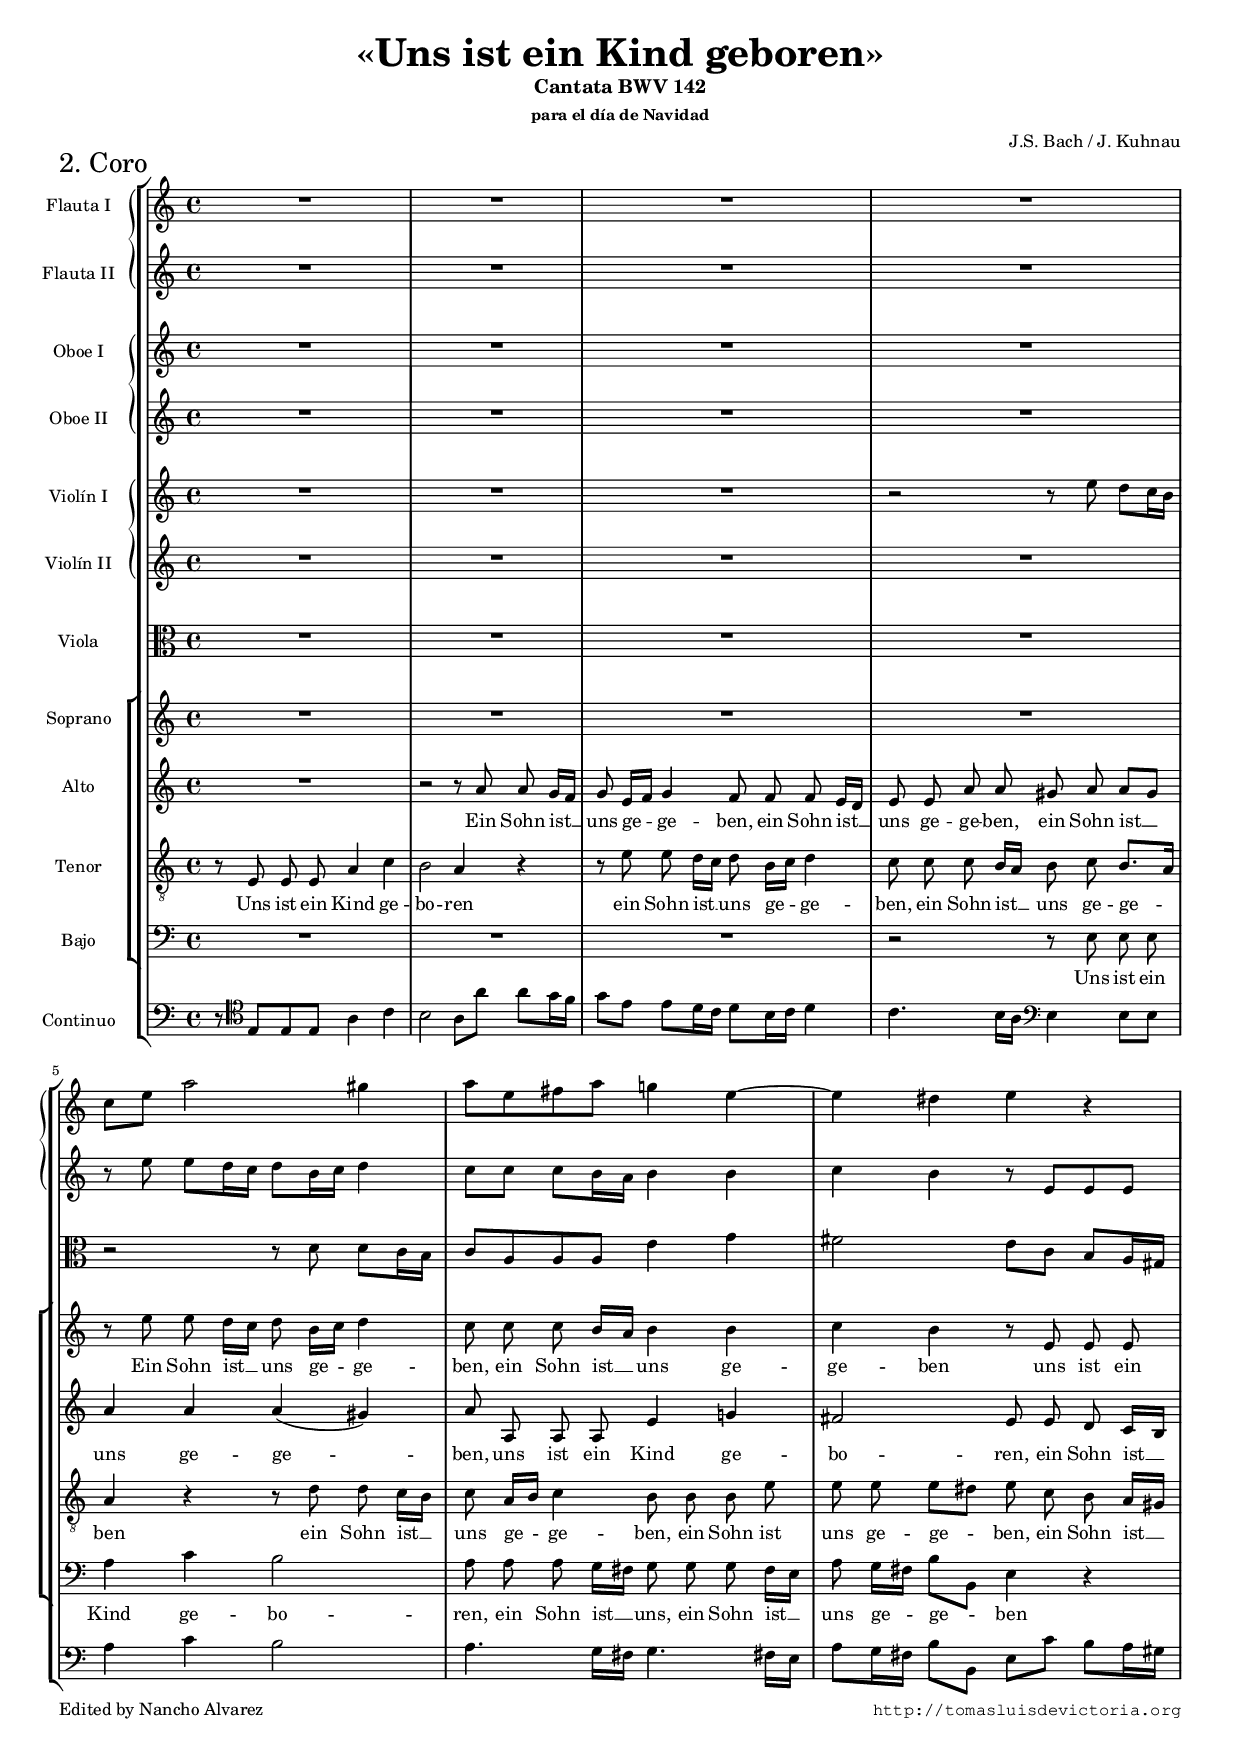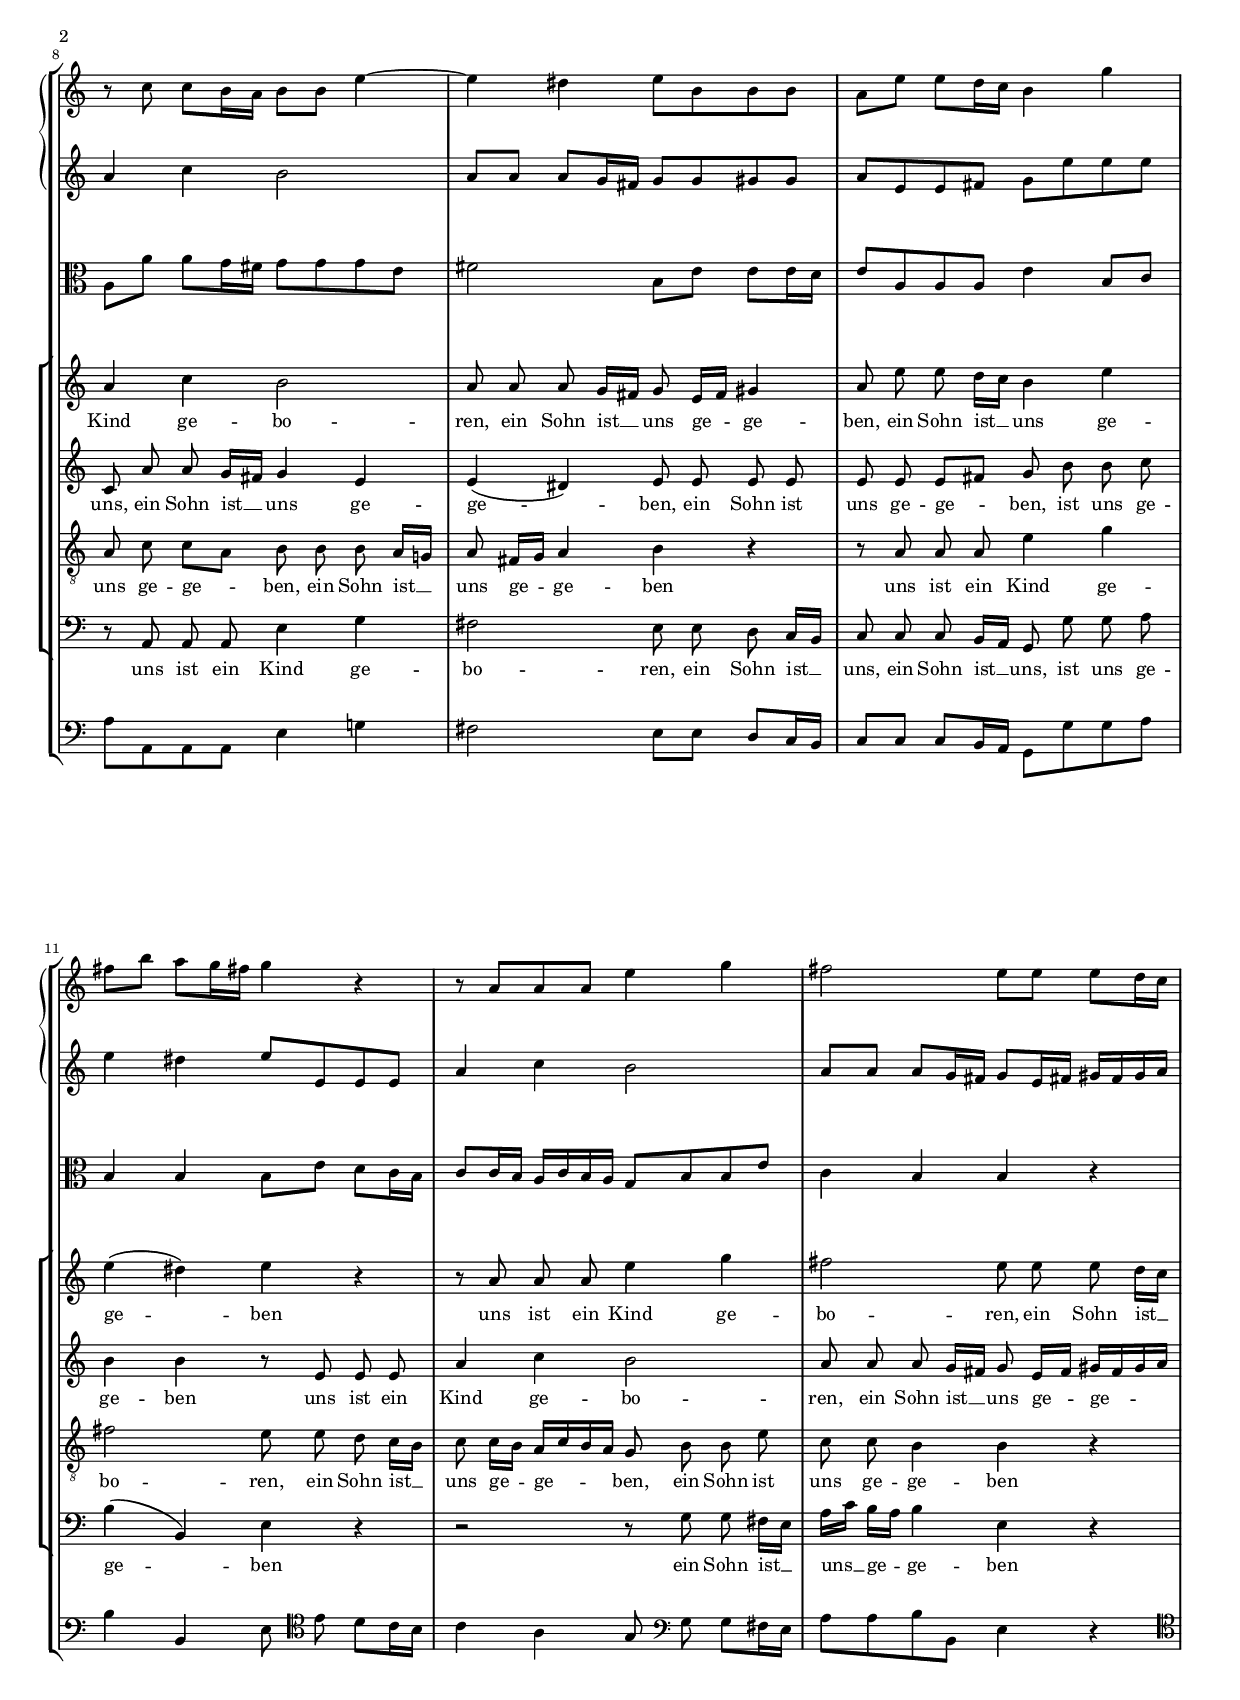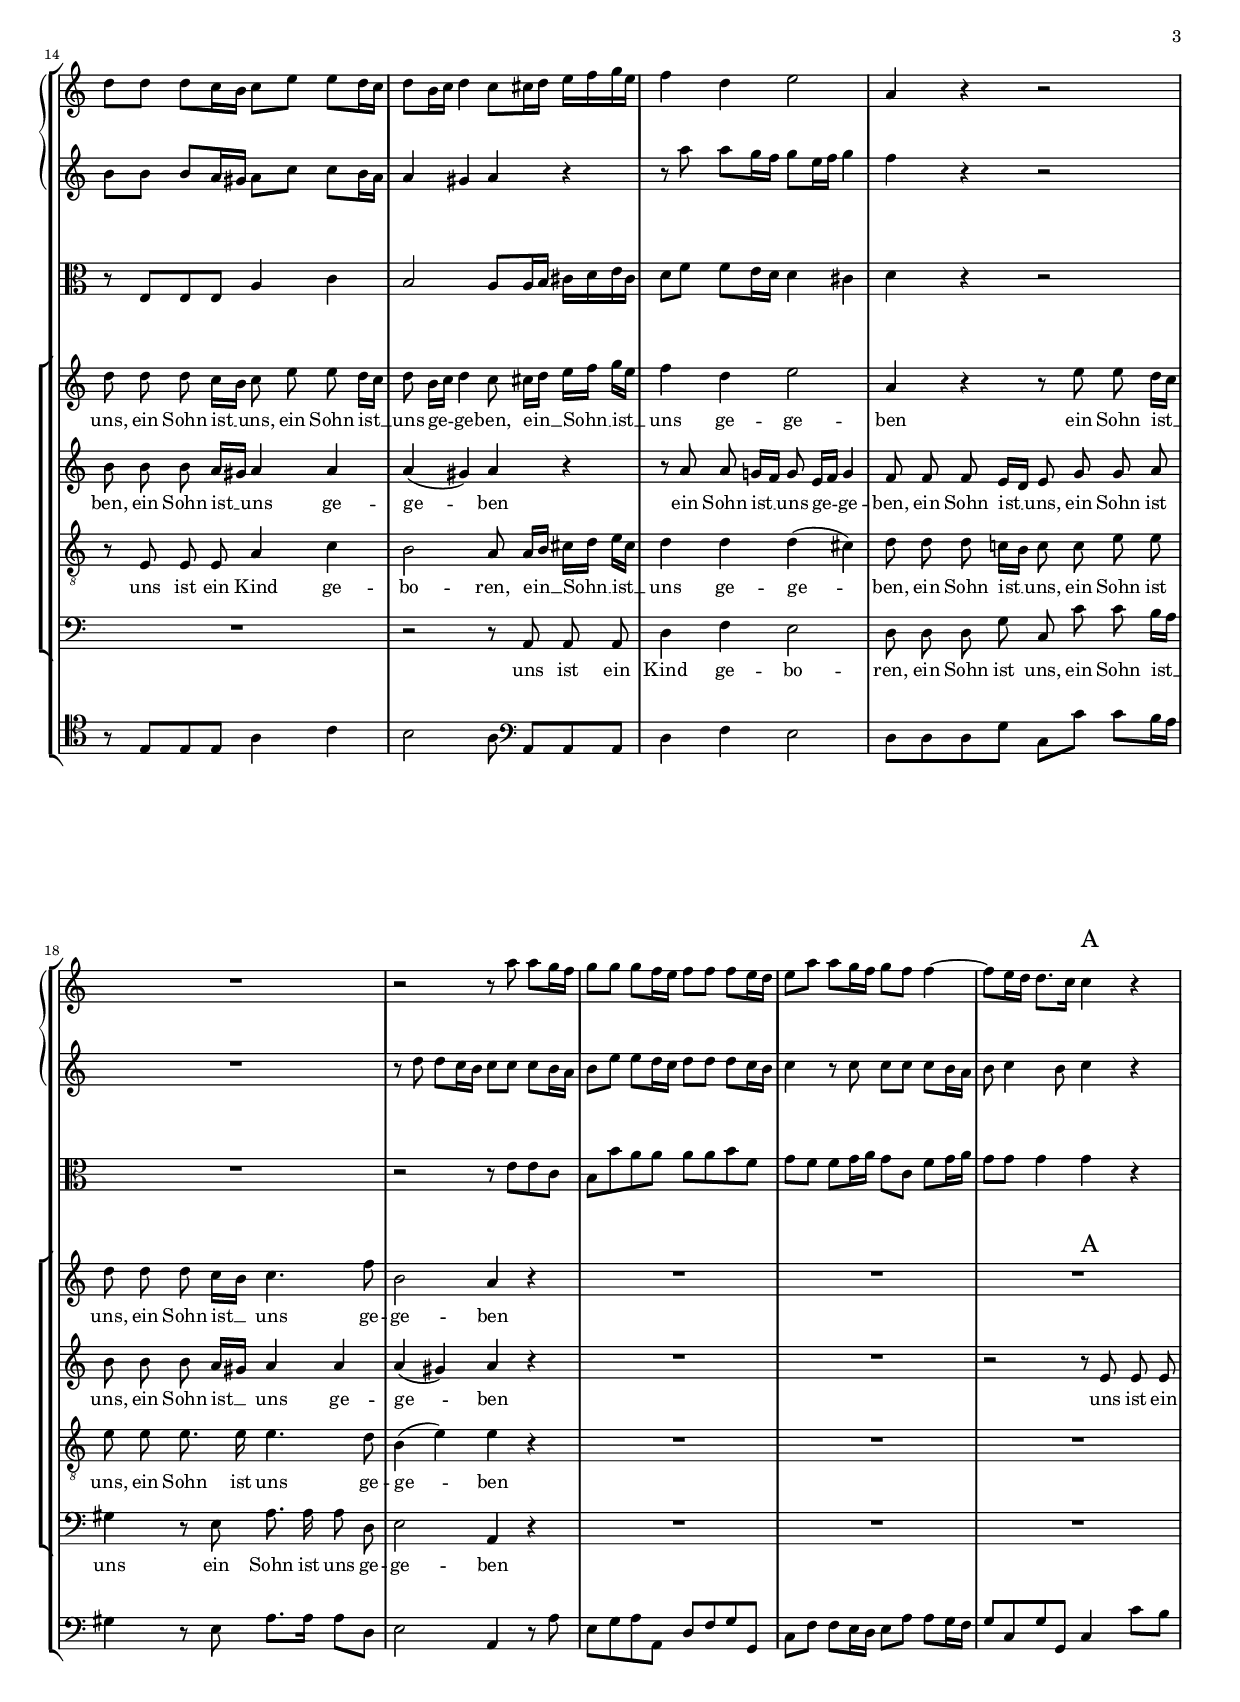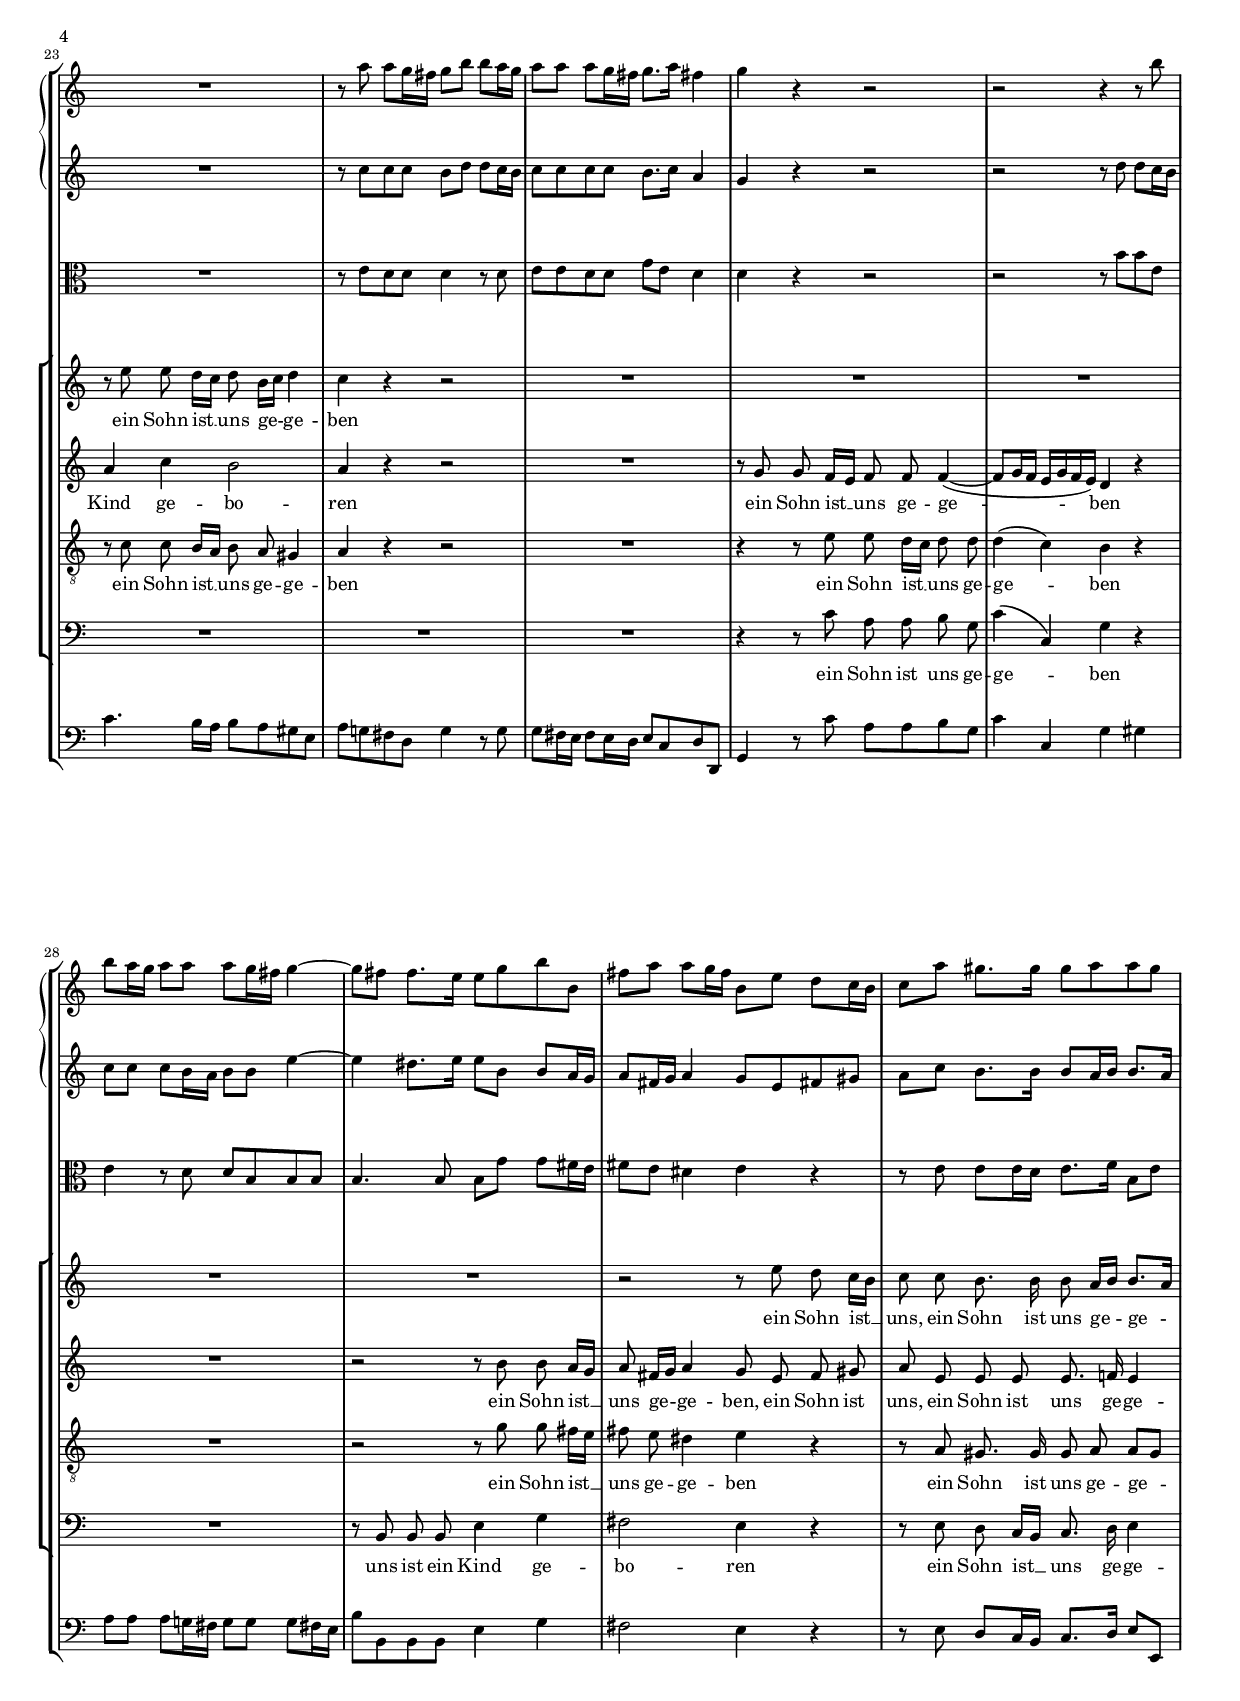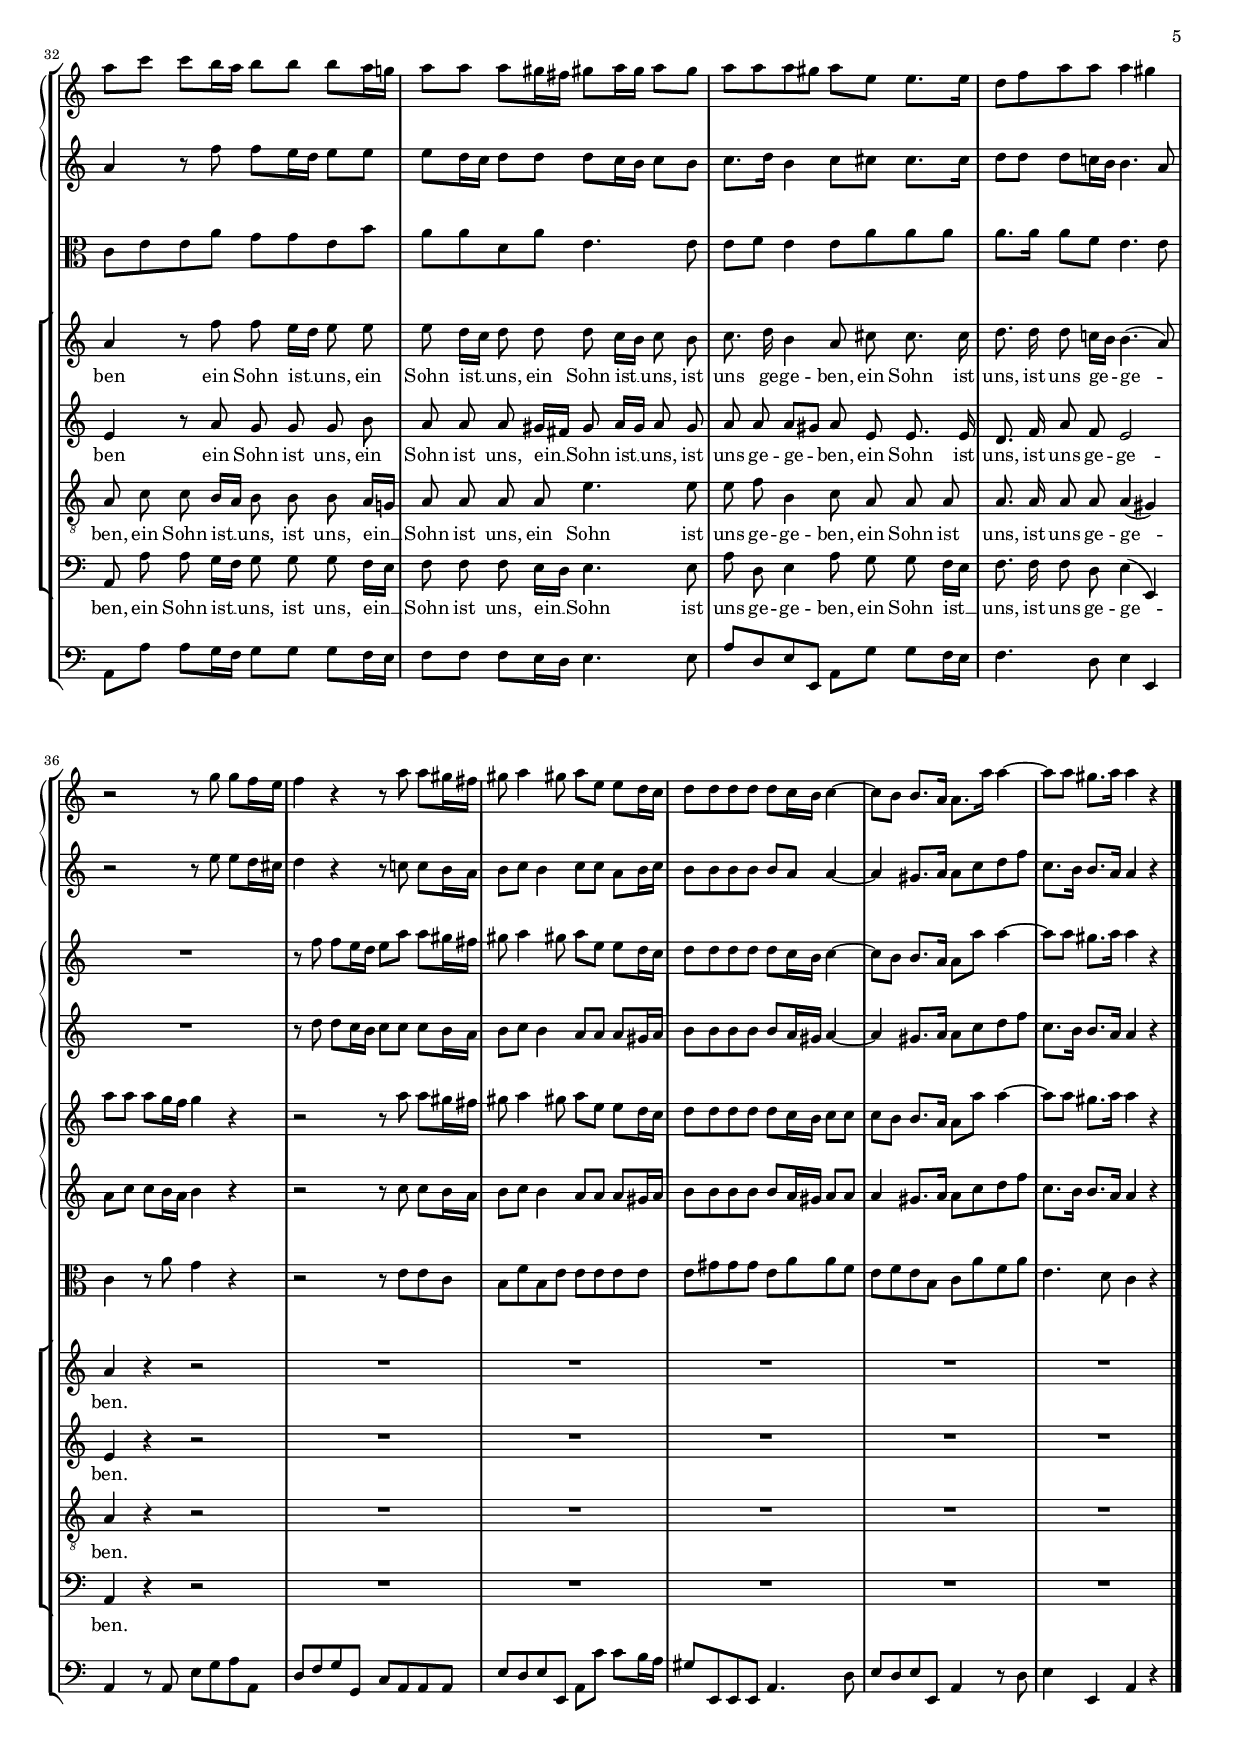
\version "2.11.34"

#(set-default-paper-size "a4")
#(set-global-staff-size 15)
#(ly:set-option 'point-and-click #f)
%nomobile

ss=\once \set suggestAccidentals = ##t


\header {
	subtitle=\markup{"Cantata BWV 142"}
        title=\markup{\bigger \bigger \bigger "«Uns ist ein Kind geboren»" }
        subsubtitle="para el día de Navidad"
        piece=\markup{\bigger \bigger \bigger \bigger "2. Coro"}
        composer="J.S. Bach / J. Kuhnau"
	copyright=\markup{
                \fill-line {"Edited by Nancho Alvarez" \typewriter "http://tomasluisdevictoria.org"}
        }
%       tagline=""

}

global={\key a \minor \time 4/4 \skip 1*41 \bar "|." }


flauta={
		R1*4/4 |
	R1*4/4 |
	R1*4/4 |
	R1*4/4 |
%5
	R1*4/4 |
	R1*4/4 |
	R1*4/4 |
	R1*4/4 |
	R1*4/4 |
%10
	R1*4/4 |
	R1*4/4 |
	R1*4/4 |
	R1*4/4 |
	R1*4/4 |
%15
	R1*4/4 |
	R1*4/4 |
	R1*4/4 |
	R1*4/4 |
	R1*4/4 |
%20
	R1*4/4 |
	R1*4/4 |
	R1*4/4 |
	R1*4/4 |
	R1*4/4 |
%25
	R1*4/4 |
	R1*4/4 |
	R1*4/4 |
	R1*4/4 |
	R1*4/4 |
%30
	R1*4/4 |
	R1*4/4 |
	R1*4/4 |
	R1*4/4 |
	R1*4/4^\markup{"Flauta I"} |
%35
	R1*4/4 |
	r2 r8 g'' \noBeam g'' f''16 e'' |
	f''4 r r8 a'' \noBeam a'' gis''16 fis'' |
	gis''8 a''4 gis''!8 a''[ e''] e'' d''16 c'' |
	d''8 d'' d'' d'' d'' c''16 b' c''4 ~ |
%40
	c''8[ b'] b'8. a'16 a'8. a''16 a''4 ~ |
	a''8[ a''] gis''8. a''16 a''4 r
}

flautados={
	R1*4/4 |
	R1*4/4 |
	R1*4/4 |
	R1*4/4 |
%5
	R1*4/4 |
	R1*4/4 |
	R1*4/4 |
	R1*4/4 |
	R1*4/4 |
%10
	R1*4/4 |
	R1*4/4 |
	R1*4/4 |
	R1*4/4 |
	R1*4/4 |
%15
	R1*4/4 |
	R1*4/4 |
	R1*4/4 |
	R1*4/4 |
	R1*4/4 |
%20
	R1*4/4 |
	R1*4/4 |
	R1*4/4 |
	R1*4/4 |
	R1*4/4 |
%25
	R1*4/4 |
	R1*4/4 |
	R1*4/4 |
	R1*4/4 |
	R1*4/4 |
%30
	R1*4/4 |
	R1*4/4 |
	R1*4/4 |
	R1*4/4 |
	R1*4/4^\markup{"Flauta II"} |
%35
	R1*4/4 |
	r2 r8 e'' \noBeam e'' d''16 cis'' |
	d''4 r r8 c''! \noBeam c'' b'16 a' |
	b'8 c'' b'4 c''8[ c''] a' b'16 c'' |
	b'8 b' b' b' b' a' a'4 ~ |
%40
	a' gis'8. a'16 a'8 c'' d'' f'' |
	c''8. b'16 b'8. a'16 a'4 r
}

oboe={
	R1*4/4 |
	R1*4/4 |
	R1*4/4 |
	R1*4/4 |
%5
	R1*4/4 |
	R1*4/4 |
	R1*4/4 |
	R1*4/4 |
	R1*4/4 |
%10
	R1*4/4 |
	R1*4/4 |
	R1*4/4 |
	R1*4/4 |
	R1*4/4 |
%15
	R1*4/4 |
	R1*4/4 |
	R1*4/4 |
	R1*4/4 |
	R1*4/4 |
%20
	R1*4/4 |
	R1*4/4 |
	R1*4/4 |
	R1*4/4 |
	R1*4/4 |
%25
	R1*4/4 |
	R1*4/4 |
	R1*4/4 |
	R1*4/4 |
	R1*4/4 |
%30
	R1*4/4 |
	R1*4/4 |
	R1*4/4 |
	R1*4/4 |
	R1*4/4^\markup{"Oboe I"} |
%35
	R1*4/4 |
	R1*4/4 |
	r8 f'' \noBeam f'' e''16 d'' e''8[ a''] a'' gis''16 fis'' |
	gis''8 a''4 gis''!8 a''[ e''] e'' d''16 c'' |
	d''8 d'' d'' d'' d'' c''16 b' c''4 ~ |
%40
	c''8[ b'] b'8. a'16 a'8 a'' a''4 ~ |
	a''8[ a''] gis''8. a''16 a''4 r
}

oboedos={
	R1*4/4 |
	R1*4/4 |
	R1*4/4 |
	R1*4/4 |
%5
	R1*4/4 |
	R1*4/4 |
	R1*4/4 |
	R1*4/4 |
	R1*4/4 |
%10
	R1*4/4 |
	R1*4/4 |
	R1*4/4 |
	R1*4/4 |
	R1*4/4 |
%15
	R1*4/4 |
	R1*4/4 |
	R1*4/4 |
	R1*4/4 |
	R1*4/4 |
%20
	R1*4/4 |
	R1*4/4 |
	R1*4/4 |
	R1*4/4 |
	R1*4/4 |
%25
	R1*4/4 |
	R1*4/4 |
	R1*4/4 |
	R1*4/4 |
	R1*4/4 |
%30
	R1*4/4 |
	R1*4/4 |
	R1*4/4 |
	R1*4/4 |
	R1*4/4^\markup{"Oboe II"} |
%35
	R1*4/4 |
	R1*4/4 |
	r8 d'' \noBeam d'' c''16 b' c''8[ c''] c'' b'16 a' |
	b'8 c'' b'4 a'8[ a'] a' gis'16 a' |
	b'8 b' b' b' b' a'16 gis' a'4 ~ |
%40
	a' gis'8. a'16 a'8 c'' d'' f'' |
	c''8. b'16 b'8. a'16 a'4 r 
}

violin={
	R1*4/4 |
	R1*4/4 |
	R1*4/4 |
	r2 r8 e'' d''[ c''16 b'] |
%5
	c''8 e'' a''2 gis''4 |
	a''8 e'' fis'' a'' g''!4 e'' ~ |
	e'' dis'' e'' r |
	r8 c'' c''[ b'16 a'] b'8 b' e''4 ~ |
	e'' dis'' e''8 b' b' b' |
%10
	a'[ e''] e''[ d''16 c''] b'4 g'' |
	fis''8[ b''] a''[ g''16 fis''!] g''4 r |
	r8 a' a' a' e''4 g'' |
	fis''2 e''8[ e''] e'' d''16 c'' |
	d''8[ d''] d'' c''16 b' c''8[ e''] e'' d''16 c'' |
%15
	d''8 b'16 c'' d''4 c''8 cis''16 d'' e'' f'' g'' e'' |
	f''4 d'' e''2 |
	a'4 r r2 |
	R1*4/4 |
	r2 r8 a'' a''[ g''16 f''] |
%20
	g''8[ g''] g'' f''16 e'' f''8[ f''] f'' e''16 d'' |
	e''8[ a''] a'' g''16 f'' g''8 f'' f''4 ~ |
	f''8 e''16 d'' d''8. c''16 
	\once \override TextScript #'padding = #3
	 c''4^\markup{\bigger \bigger \bigger  "A"} r |
	R1*4/4 |
	r8 a'' a''[ g''16 fis''] g''8[ b''] b'' a''16 g'' |
%25
	a''8[ a''] a'' g''16 fis'' g''8. a''16 fis''!4 |
	g'' r r2 |
	r r4 r8 b'' |
	b'' a''16 g'' a''8 a'' a'' g''16 fis'' g''4 ~ |
	g''8 fis'' fis''8.[ e''16] e''8 g'' b'' b' |
%30
	fis''[ a''] a'' g''16 fis'' b'8[ e''] d'' c''16 b' |
	c''8[ a''] gis''8. gis''16 gis''8 a'' a'' gis'' |
	a''[ c'''] c''' b''16 a'' b''8[ b''] b'' a''16 g''! |
	a''8[ a''] a'' gis''16 fis'' gis''!8 a''16 gis'' a''8 gis'' |
	a'' a'' a'' gis'' a'' e'' e''8.[ e''16] |
%35
	d''8 f'' a'' a'' a''4 gis'' |
	a''8[ a''] a'' g''16 f'' g''4 r |
	r2 r8 a'' \noBeam 	a'' gis''16 fis'' |
	gis''8 a''4 gis''!8 a''[ e''] e'' d''16 c'' |
	d''8 d'' d'' d'' d'' c''16 b' c''8 c'' |
%40
	c''[ b'] b'8. a'16 a'8 a'' a''4 ~ |
	a''8[ a''] gis''8. a''16 a''4 r
}

violindos={
	R1*4/4 |
	R1*4/4 |
	R1*4/4 |
	R1*4/4 |
%5
	r8 e'' e''[ d''16 c''] d''8 b'16 c'' d''4 |
	c''8[ c''] c''[ b'16 a'] b'4 b' |
	c'' b' r8 e' e' e' |
	a'4 c'' b'2 |
	a'8[ a'] a'[ g'16 fis'] g'8 g' gis' gis' |
%10
	a' e' e' fis' g' e'' e'' e'' |
	e''4 dis'' e''8 e' e' e' |
	a'4 c'' b'2 |
	a'8[ a'] a' g'16 fis' g'8 e'16 fis'! gis' fis' gis' a' |
	b'8[ b'] b' a'16 gis' a'8[ c''] c'' b'16 a' |
%15
	a'4 gis' a' r |
	r8 a'' \noBeam a'' g''16 f'' g''8 e''16 f'' g''4 |
	f'' r r2 |
	R1*4/4 |
	r8 d'' \noBeam d'' c''16 b' c''8[ c''] c'' b'16 a' |
%20
	b'8[ e''] e'' d''16 c'' d''8[ d''] d'' c''16 b' |
	c''4 r8 c'' c''[ c''] c'' b'16 a' |
	b'8 c''4 b'8 c''4 r |
	R1*4/4 |
	r8 c'' c'' c'' b'[ d''] d'' c''16 b' |
%25
	c''8 c'' c'' c'' b'8. c''16 a'4 |
	g' r r2 |
	r r8 d'' \noBeam d'' c''16 b' |
	c''8[ c''] c'' b'16 a' b'8 b' e''4 ~ |
	e'' dis''8. e''16 e''8[ b'] b' a'16 g' |
%30
	a'8 fis'16 g' a'4 g'8 e' fis'! gis' |
	a'[ c''] b'8. b'16 b'8 a'16 b' b'8. a'16 |
	a'4 r8 f'' f'' e''16 d'' e''8 e'' |
	e'' d''16 c'' d''8 d'' d'' c''16 b' c''8 b' |
	c''8. d''16 b'4 c''8 cis'' cis''8.[ cis''16] |
%35
	d''8[ d''] d'' c''!16 b' b'4. a'8 |
	a'[ c''] c'' b'16 a' b'4 r |
	r2 r8 c'' \noBeam c'' b'16 a' |
	b'8 c'' b'4 a'8[ a'] a' gis'16 a' |
	b'8 b' b' b' b' a'16 gis' a'8 a' |
%40
	a'4 gis'8. a'16 a'8 c'' d'' f'' |
	c''8. b'16 b'8. a'16 a'4 r
}

viola={
	R1*4/4 |
	R1*4/4 |
	R1*4/4 |
	R1*4/4 |
%5
	r2 r8 d' d'[ c'16 b] |
	c'8 a a a e'4 g' |
	fis'2 e'8[ c'] b[ a16 gis] |
	a8[ a'] a'[ g'16 fis'] g'8 g' g' e' |
	fis'2 b8[ e'] e'[ e'16 d'] |
%10
	e'8 a a a e'4 b8 c' |
	b4 b b8[ e'] d'[ c'16 b] |
	c'8 c'16 b a c' b a g8 b b e' |
	c'4 b b r |
	r8 e e e a4 c' |
%15
	b2 a8 a16 b cis' d' e' cis' |
	d'8[ f'] f' e'16 d' d'4 cis' |
	d' r r2 |
	R1*4/4 |
	r2 r8 e' e' c' |
%20
	b b' a' a' a' a' b' f' |
	g'[ f'] f' g'16 a' g'8[ c'] f' g'16 a' |
	g'8 g' g'4 g' r |
	R1*4/4 |
	r8 e' d' d' d'4 r8 d' |
%25
	e' e' d' d' g' e' d'4 |
	d' r r2 |
	r r8 b' b' e' |
	e'4 r8 d' d' b b b |
	b4. b8 b[ g'] g' fis'16 e' |
%30
	fis'8 e' dis'4 e' r |
	r8 e' \noBeam e' e'16 d' e'8. f'16 b8 e' |
	c' e' e' a' g' g' e' b' |
	a' a' d' a' e'4. e'8 |
	e' f' e'4 e'8 a' a' a' |
%35
	a'8. a'16 a'8 f' e'4. e'8 |
	c'4 r8 a' g'4 r |
	r2 r8 e' e' c' |
	b f' b e' e' e' e' e' |
	e' gis' gis' gis' e' a' a' f' |
%40
	e' f' e' b c' a' f' a' |
	e'4. d'8 c'4 r
}


cantus={
	\set autoBeaming=##f
	R1*4/4 |
	R1*4/4 |
	R1*4/4 |
	R1*4/4 |
%5
	r8 e'' e'' d''16[ c''] d''8 b'16[ c''] d''4 |
	c''8 c'' c'' b'16[ a'] b'4 b' |
	c'' b' r8 e' e' e' |
	a'4 c'' b'2 |
	a'8 a' a' g'16[ fis'] g'8 e'16[ fis'] gis'4 |
%10
	a'8 e'' e'' d''16[ c''] b'4 e'' |
	e''( dis'') e'' r |
	r8 a' a' a' e''4 g'' |
	fis''2 e''8 e'' e'' d''16[ c''] |
	d''8 d'' d'' c''16[ b'] c''8 e'' e'' d''16[ c''] |
%15
	d''8 b'16[ c''] d''4 c''8 cis''16[ d''] e''[ f''] g''[ e''] |
	f''4 d'' e''2 |
	a'4 r r8 e'' e'' d''16[ c''] |
	d''8 d'' d'' c''16[ b'] c''4. f''8 |
	b'2 a'4 r |
%20
	R1*2 
	\override Staff.TextScript #'padding = #1.5
	<<R1*4/4 {s2 s2^\markup{\bigger \bigger \bigger  "A"}}>>
	r8 e'' e'' d''16[ c''] d''8 b'16[ c''] d''4 |
	c'' r r2 |
%25
	R1*4/4 |
	R1*4/4 |
	R1*4/4 |
	R1*4/4 |
	R1*4/4 |
%30
	r2 r8 e'' d'' c''16[ b'] |
	c''8 c'' b'8. b'16 b'8 a'16[ b'] b'8.[ a'16] |
	a'4 r8 f'' f'' e''16[ d''] e''8 e'' |
	e'' d''16[ c''] d''8 d'' d'' c''16[ b'] c''8 b' |
	c''8. d''16 b'4 a'8 cis'' cis''8. cis''16 |
%35
	d''8. d''16 d''8 c''!16[ b'] b'4.( a'8) |
	a'4 r r2
	R1*5
}

altus={
	\set autoBeaming=##f
	R1*4/4 |
	r2 r8 a' a' g'16[ f'] |
	g'8 e'16[ f'] g'4 f'8 f' f' e'16[ d'] |
	e'8 e' a' a' gis' a' a'[ gis'] |
%5
	a'4 a' a'( gis') |
	a'8 a a a e'4 g'! |
	fis'2 e'8 e' d' c'16[ b] |
	c'8 a' a' g'16[ fis'] g'4 e' |
	e'( dis') e'8 e' e' e' |
%10
	e' e' e'[ fis'] g' b' b' c'' |
	b'4 b' r8 e' e' e' |
	a'4 c'' b'2 |
	a'8 a' a' g'16[ fis'] g'8 e'16[ fis'] gis'[ fis' gis' a'] |
	b'8 b' b' a'16[ gis'] a'4 a' |
%15
	a'( gis') a' r |
	r8 a' a' g'!16[ f'] g'8 e'16[ f'] g'4 |
	f'8 f' f' e'16[ d'] e'8 g' g' a' |
	b' b' b' a'16[ gis'] a'4 a' |
	a'( gis') a' r |
%20
	R1*2
	r2 r8 e' e' e' |
	a'4 c'' b'2 |
	a'4 r r2 |
%25
	R1*4/4 |
	r8 g' g' f'16[ e'] f'8 f' f'4( ~ |
	f'8[ g'16 f'] e'[ g' f' e']) d'4 r |
	R1*4/4 |
	r2 r8 b' b' a'16[ g'] |
%30
	a'8 fis'16[ g'] a'4 g'8 e' fis' gis' |
	a' e' e' e' e'8. f'!16 e'4 |
	e' r8 a' g' g' g' b' |
	a' a' a' gis'16[ fis'] gis'8 a'16[ gis'] a'8 gis' |
	a' a' a'[ gis'] a' e' e'8. e'16 |
%35
	d'8. f'16 a'8 f' e'2 |
	e'4 r r2
	R1*5
}

tenor={
	\set autoBeaming=##f
	r8 e e e a4 c' |
	b2 a4 r |
	r8 e' e' d'16[ c'] d'8 b16[ c'] d'4 |
	c'8 c' c' b16[ a] b8 c' b8.[ a16] |
%5
	a4 r r8 d' d' c'16[ b] |
	c'8 a16[ b] c'4 b8 b b e' |
	e' e' e'[ dis'] e' c' b a16[ gis] |
	a8 c' c'[ a] b b b a16[ g!] |
	a8 fis16[ g] a4 b r |
%10
	r8 a a a e'4 g' |
	fis'2 e'8 e' d' c'16[ b] |
	c'8 c'16[ b] a[ c' b a] g8 b b e' |
	c' c' b4 b r |
	r8 e e e a4 c' |
%15
	b2 a8 a16[ b] cis'[ d'] e'[ cis'] |
	d'4 d' d'( cis') |
	d'8 d' d' c'!16[ b] c'8 c' e' e' |
	e' e' e'8. e'16 e'4. d'8 |
	b4( e') e' r |
%20
	R1*2
	R1*4/4 |
	r8 c' c' b16[ a] b8 a gis4 |
	a r r2 |
%25
	R1*4/4 |
	r4 r8 e' e' d'16[ c'] d'8 d' |
	d'4( c') b r |
	R1*4/4 |
	r2 r8 g' g' fis'16[ e'] |
%30
	fis'8 e' dis'4 e' r |
	r8 a gis8. gis16 gis8 a a[ gis] |
	a c' c' b16[ a] b8 b b a16[ g!] |
	a8 a a a e'4. e'8 |
	e' f' b4 c'8 a a a |
%35
	a8. a16 a8 a a4( gis) |
	a r r2
	R1*5
}

bassus={
	\set autoBeaming=##f
	R1*4/4 |
	R1*4/4 |
	R1*4/4 |
	r2 r8 e e e |
%5
	a4 c' b2 |
	a8 a a g16[ fis] g8 g g fis16[ e] |
	a8 g16[ fis] b8[ b,] e4 r |
	r8 a, a, a, e4 g |
	fis2 e8 e d c16[ b,] |
%10
	c8 c c b,16[ a,] g,8 g g a |
	b4( b,) e r |
	r2 r8 g g fis16[ e] |
	a[ c'] b[ a] b4 e r |
	R1*4/4 |
%15
	r2 r8 a, a, a, |
	d4 f e2 |
	d8 d d g c c' c' b16[ a] |
	gis4 r8 e a8. a16 a8 d |
	e2 a,4 r |
%20
	R1*2 
	R1*4/4 |
	R1*4/4 |
	R1*4/4 |
%25
	R1*4/4 |
	r4 r8 c' a a b g |
	c'4( c) g r |
	R1*4/4 |
	r8 b, b, b, e4 g |
%30
	fis2 e4 r |
	r8 e d c16[ b,] c8. d16 e4 |
	a,8 a a g16[ f] g8 g g f16[ e] |
	f8 f f e16[ d] e4. e8 |
	a d e4 a8 g g f16[ e] |
%35
	f8. f16 f8 d e4( e,) |
	a, r r2
	R1*5
}


textocantus=\lyricmode{
Ein Sohn ist __ uns ge -- ge -- ben,
ein Sohn ist __ uns ge -- ge -- ben
uns ist ein Kind ge -- bo -- ren,
ein Sohn ist __ uns ge -- ge -- ben,
ein Sohn ist __ uns ge -- ge -- ben
uns ist ein Kind ge -- bo -- ren,
ein Sohn ist __ uns,
ein Sohn ist __ uns,
ein Sohn ist __ uns ge -- ge -- ben,
ein __ Sohn __ ist __ uns ge -- ge -- ben
ein Sohn ist __ uns,
ein Sohn ist __ uns ge -- ge -- ben
ein Sohn ist __ uns ge -- ge -- ben
ein Sohn ist __ uns,
ein Sohn ist uns ge -- ge -- ben
ein Sohn ist __ uns,
ein Sohn ist __ uns,
ein Sohn ist __ uns,
ist uns ge -- ge -- ben,
ein Sohn ist uns,
ist uns ge -- ge -- ben.
}

textoaltus=\lyricmode{
Ein Sohn ist __ uns ge -- ge -- ben,
ein Sohn ist __ uns ge -- ge -- ben,
ein Sohn ist __ uns ge -- ge -- ben,
uns ist ein Kind ge -- bo -- ren,
ein Sohn ist __ uns,
ein Sohn ist __ uns ge -- ge -- ben,
ein Sohn ist uns ge -- ge -- ben,
ist uns ge -- ge -- ben
uns ist ein Kind ge -- bo -- ren,
ein Sohn ist __ uns ge -- ge -- ben,
ein Sohn ist __ uns ge -- ge -- ben
ein Sohn ist __ uns ge -- ge -- ben,
ein Sohn ist __ uns,
ein Sohn ist uns,
ein Sohn ist __ uns ge -- ge -- ben
uns ist ein Kind ge -- bo -- ren
ein Sohn ist __ uns ge -- ge -- ben
ein Sohn ist __ uns ge -- ge -- ben,
ein Sohn ist uns,
ein Sohn ist uns ge -- ge -- ben
ein Sohn ist uns,
ein Sohn ist uns,
ein __ Sohn ist __ uns,
ist uns ge -- ge -- ben,
ein Sohn ist uns,
ist uns ge -- ge -- ben.
}

textotenor=\lyricmode{
Uns ist ein Kind ge -- bo -- ren
ein Sohn ist __ uns ge -- ge -- ben,
ein Sohn ist __ uns ge -- ge -- ben
ein Sohn ist __ uns ge -- ge -- ben,
ein Sohn ist uns ge -- ge -- ben,
ein Sohn ist __ uns ge -- ge -- ben,
ein Sohn ist __ uns ge -- ge -- ben
uns ist ein Kind ge -- bo -- ren,
ein Sohn ist __ uns ge -- ge -- ben,
ein Sohn ist uns ge -- ge -- ben
uns ist ein Kind ge -- bo -- ren,
ein __ Sohn __ ist __ uns ge -- ge -- ben,
ein Sohn ist __ uns,
ein Sohn ist uns,
ein Sohn ist uns ge -- ge -- ben
ein Sohn ist __ uns ge -- ge -- ben
ein Sohn ist __ uns ge -- ge -- ben
ein Sohn ist __ uns ge -- ge -- ben
ein Sohn ist uns ge -- ge -- ben,
ein Sohn ist __ uns,
ist uns,
ein __ Sohn ist uns,
ein Sohn ist uns ge -- ge -- ben,
ein Sohn ist uns,
ist uns ge -- ge -- ben.
}

textobassus=\lyricmode{
Uns ist ein Kind ge -- bo -- ren,
ein Sohn ist __ uns,
ein Sohn ist __ uns ge -- ge -- ben
uns ist ein Kind ge -- bo -- ren,
ein Sohn ist __ uns,
ein Sohn ist __ uns,
ist uns ge -- ge -- ben
ein Sohn ist __ uns __ ge -- ge -- ben
uns ist ein Kind ge -- bo -- ren,
ein Sohn ist uns,
ein Sohn ist __ uns
ein Sohn ist uns ge -- ge -- ben
ein Sohn ist uns ge -- ge -- ben
uns ist ein Kind ge -- bo -- ren
ein Sohn ist __ uns ge -- ge -- ben,
ein Sohn ist __ uns,
ist uns,
ein __ Sohn ist uns,
ein __ Sohn ist uns ge -- ge -- ben,
ein Sohn ist __ uns,
ist uns ge -- ge -- ben.
}


continuo={
	r8
	 \clef "tenor"
	 e e e a4 c' |
	b2 a8[ a'] a'[ g'16 f'] |
	g'8[ e'] e'[ d'16 c'] d'8 b16 c' d'4 |
	c'4. b16 a \clef "bass" e4 e8 e |
%5
	a4 c' b2 |
	a4. g16 fis g4. fis!16 e |
	a8 g16 fis b8 b, e c' b[ a16 gis] |
	a8 a, a, a, e4 g! |
	fis2 e8[ e] d[ c16 b,] |
%10
	c8[ c] c[ b,16 a,] g,8 g g a |
	b4 b, e8 \noBeam \clef "tenor" e' d'[ c'16 b] |
	c'4 a g8 \noBeam \clef "bass" g g[ fis16 e] |
	a8 a b b, e4 r |
	\clef "tenor" r8 e e e a4 c' |
%15
	b2 a8 \noBeam \clef "bass" a, a, a, |
	d4 f e2 |
	d8 d d g c c' c'[ b16 a] |
	gis4 r8 e a8. a16 a8 d |
	e2 a,4 r8 a |
%20
	e g a a, d f g g, |
	c[ f] f e16 d e8[ a] a g16 f |
	g8 c g g, c4 c'8 b |
	c'4. b16 a b8 a gis e |
	a g! fis d g4 r8 g |
%25
	g fis16 e fis8 e16 d e8 c d d, |
	g,4 r8 c' a a b g |
	c'4 c g gis |
	a8[ a] a g!16 fis g8[ g] g fis!16 e |
	b8 b, b, b, e4 g |
%30
	fis2 e4 r |
	r8 e \noBeam d c16 b, c8. d16 e8 e, |
	a,[ a] a g16 f g8[ g] g f16 e |
	f8[ f] f e16 d e4. e8 |
	a d e e, a,[ g] g f16 e |
%35
	f4. d8 e4 e, |
	a, r8 a, e g a a, |
	d f g g, c a, a, a, |
	e d e e, a,[ c'] c' b16 a |
	gis8 e, e, e, a,4. d8 |
%40
	e d e e, a,4 r8 d |
	e4 e, a, r
}


\score {
\new StaffGroup<<

\new GrandStaff<<
	\new Staff <<\global
	\new Voice="v11" {
		\set Staff.instrumentName="Flauta I " 
		\clef "treble"
		\flauta }
	>>

	\new Staff << \global
	\new Voice="v22" {
		\set Staff.instrumentName="Flauta II "
		\clef "treble" 
		\flautados }
	>>
>>

\new GrandStaff<<
	
	\new Staff <<\global
	\new Voice="v33" {
		\set Staff.instrumentName="Oboe I "
		\clef "treble"
		\oboe }
	>>
	

	\new Staff <<\global
	\new Voice="v44" {
		\set Staff.instrumentName="Oboe II "
		\clef "treble" 
		\oboedos }
	>>
>>

\new GrandStaff<<
	\new Staff <<\global
	\new Voice="v5" {
		\set Staff.instrumentName="Violín I "
		\clef "treble" 
		\violin }
	>>
	
	
	\new Staff <<\global
	\new Voice="v6" {
		\set Staff.instrumentName="Violín II "
		\clef "treble" 
		\violindos }
	>>
>>
	
	\new Staff <<\global
	\new Voice="v7" {
		\set Staff.instrumentName="Viola "
		\clef "alto" 
		\viola }
	>>
	
\new ChoirStaff<<

	\new Staff <<\global
	\new Voice="v1" {
		\set Staff.instrumentName="Soprano " 
		\clef "treble"
		\cantus }
	\new Lyrics \lyricsto "v1" {\textocantus }
	>>

	
	\new Staff << \global
	\new Voice="v2" {
		\set Staff.instrumentName="Alto "
		\clef "treble" 
		\altus}
	\new Lyrics \lyricsto "v2" {\textoaltus }
	>>

	
	\new Staff <<\global
	\new Voice="v3" {
		\set Staff.instrumentName="Tenor "
		\clef "G_8"
		\tenor }
	\new Lyrics \lyricsto "v3" {\textotenor }
	>>
	

	\new Staff <<\global
	\new Voice="v4" {
		\set Staff.instrumentName="Bajo "
		\clef "bass" 
		\bassus }
	\new Lyrics \lyricsto "v4" {\textobassus}
	>>
	
>>
	
	\new Staff <<\global
	\new Voice="v8" {
		\set Staff.instrumentName="Continuo "
		\clef "bass" 
		\continuo }
	>>
	
>>

\layout{ 
	%\context {\Lyrics \override VerticalAxisGroup #'minimum-Y-extent = #'(-0 . 0) }
	\context {\Score \override BarNumber #'padding = #2 }
	%\context {\Lyrics \override LyricText #'font-size = #2 }
	%\context {\Voice melismaBusyProperties = #'() }
	\context { \RemoveEmptyStaffContext }
	\context {\Staff 
		%\consists Ambitus_engraver 
		\override VerticalAxisGroup #'minimum-Y-extent = #'(-1.5 . 3.50)
	}
}

%\midi {}

}


\paper{
	%system-count=12
	%line-width=19.0\cm
	between-system-padding = 0
	ragged-last-bottom = ##f
	foot-separation = 1.5\mm
	head-separation = 1.4\mm
}
